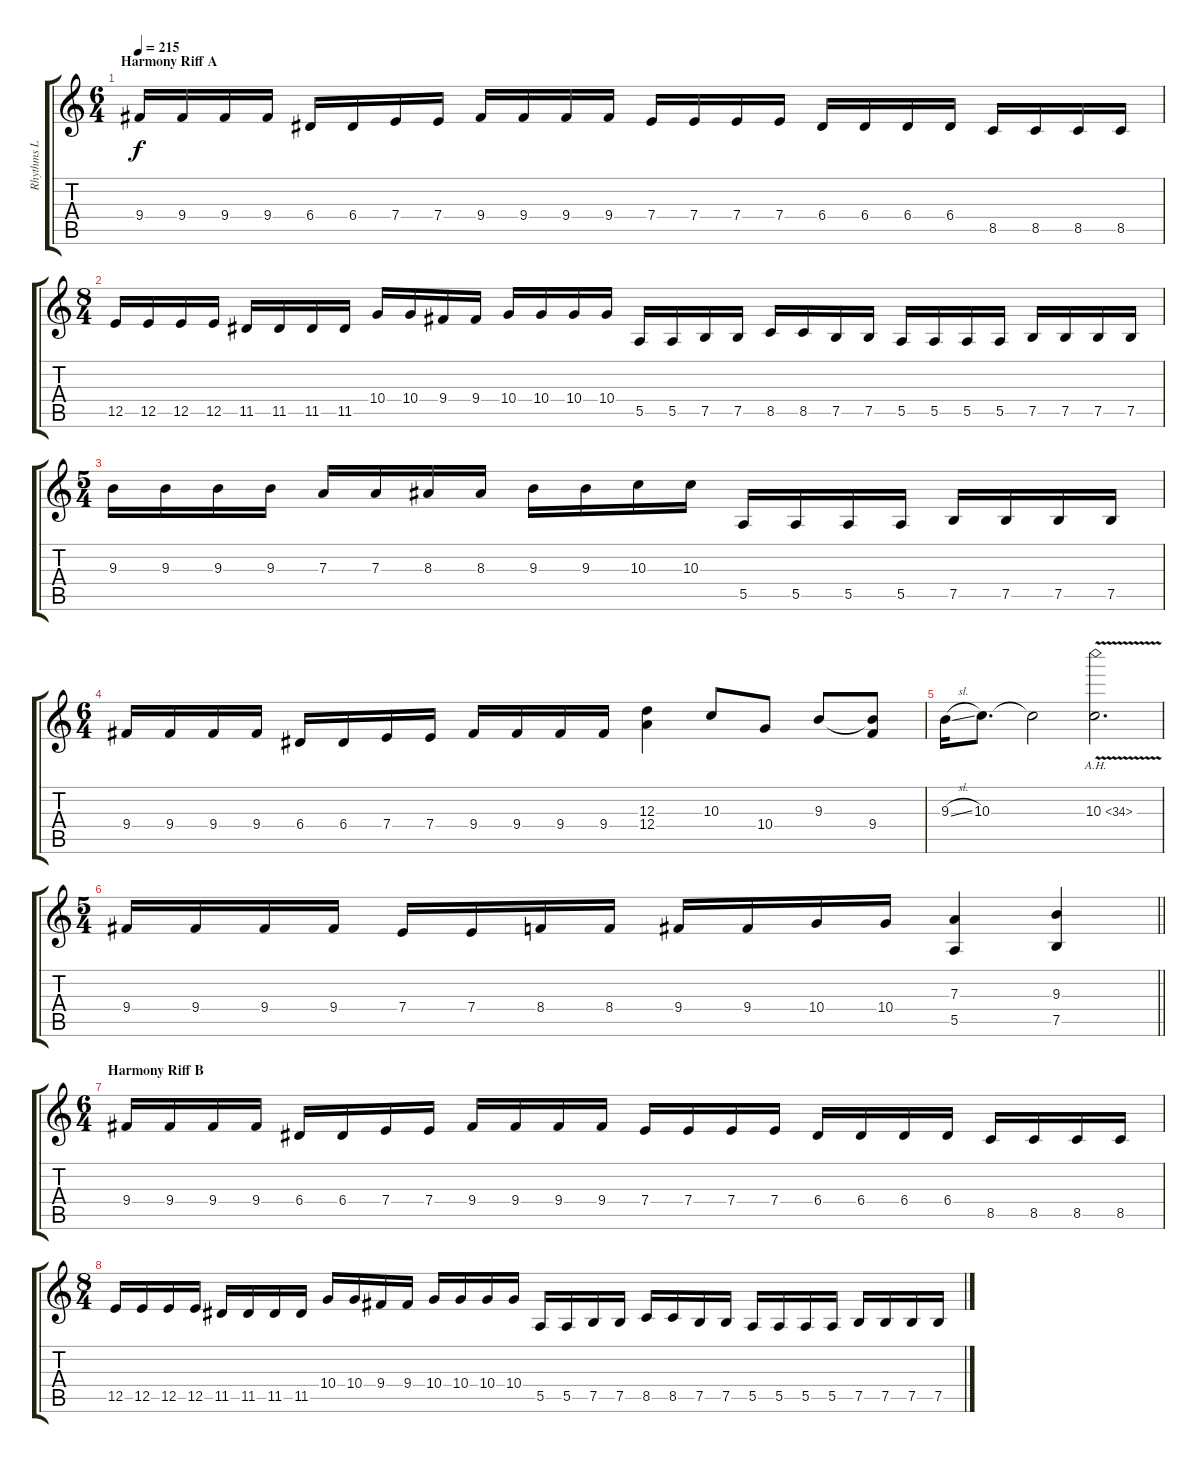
\track ("Rhythms L" "Rhythms L") {instrument distortionguitar}
\staff {score tabs}
\tuning (B3 Gb3 D3 A2 E2 B1) {hide}
\ts (6 4)
\section ("" "Harmony Riff A")
\tempo 215
\clef g2
\ks c
9.4.16{dy f} 9.4.16 9.4.16 9.4.16 6.4.16 6.4.16 7.4.16 7.4.16 9.4.16 9.4.16 9.4.16 9.4.16 7.4.16 7.4.16 7.4.16 7.4.16 6.4.16 6.4.16 6.4.16 6.4.16 8.5.16 8.5.16 8.5.16 8.5.16 |
\ts (8 4)
12.5.16 12.5.16 12.5.16 12.5.16 11.5.16 11.5.16 11.5.16 11.5.16 10.4.16 10.4.16 9.4.16 9.4.16 10.4.16 10.4.16 10.4.16 10.4.16 5.5.16 5.5.16 7.5.16 7.5.16 8.5.16 8.5.16 7.5.16 7.5.16 5.5.16 5.5.16 5.5.16 5.5.16 7.5.16 7.5.16 7.5.16 7.5.16 |
\ts (5 4)
9.3.16 9.3.16 9.3.16 9.3.16 7.3.16 7.3.16 8.3.16 8.3.16 9.3.16 9.3.16 10.3.16 10.3.16 5.5.16 5.5.16 5.5.16 5.5.16 7.5.16 7.5.16 7.5.16 7.5.16 |
\ts (6 4)
9.4.16 9.4.16 9.4.16 9.4.16 6.4.16 6.4.16 7.4.16 7.4.16 9.4.16 9.4.16 9.4.16 9.4.16 (12.3 12.4).4 10.3.8 10.4.8 9.3.8 (9.3{t} 9.4).8 |
9.3{sl}.16 10.3.8{d} 10.3{t}.2 10.3{ah 24 v}.2{d} |
\ts (5 4)
\barLineRight lightlight
9.4.16 9.4.16 9.4.16 9.4.16 7.4.16 7.4.16 8.4.16 8.4.16 9.4.16 9.4.16 10.4.16 10.4.16 (7.3 5.5).4 (9.3 7.5).4 |
\ts (6 4)
\section ("" "Harmony Riff B")
9.4.16 9.4.16 9.4.16 9.4.16 6.4.16 6.4.16 7.4.16 7.4.16 9.4.16 9.4.16 9.4.16 9.4.16 7.4.16 7.4.16 7.4.16 7.4.16 6.4.16 6.4.16 6.4.16 6.4.16 8.5.16 8.5.16 8.5.16 8.5.16 |
\ts (8 4)
12.5.16 12.5.16 12.5.16 12.5.16 11.5.16 11.5.16 11.5.16 11.5.16 10.4.16 10.4.16 9.4.16 9.4.16 10.4.16 10.4.16 10.4.16 10.4.16 5.5.16 5.5.16 7.5.16 7.5.16 8.5.16 8.5.16 7.5.16 7.5.16 5.5.16 5.5.16 5.5.16 5.5.16 7.5.16 7.5.16 7.5.16 7.5.16
